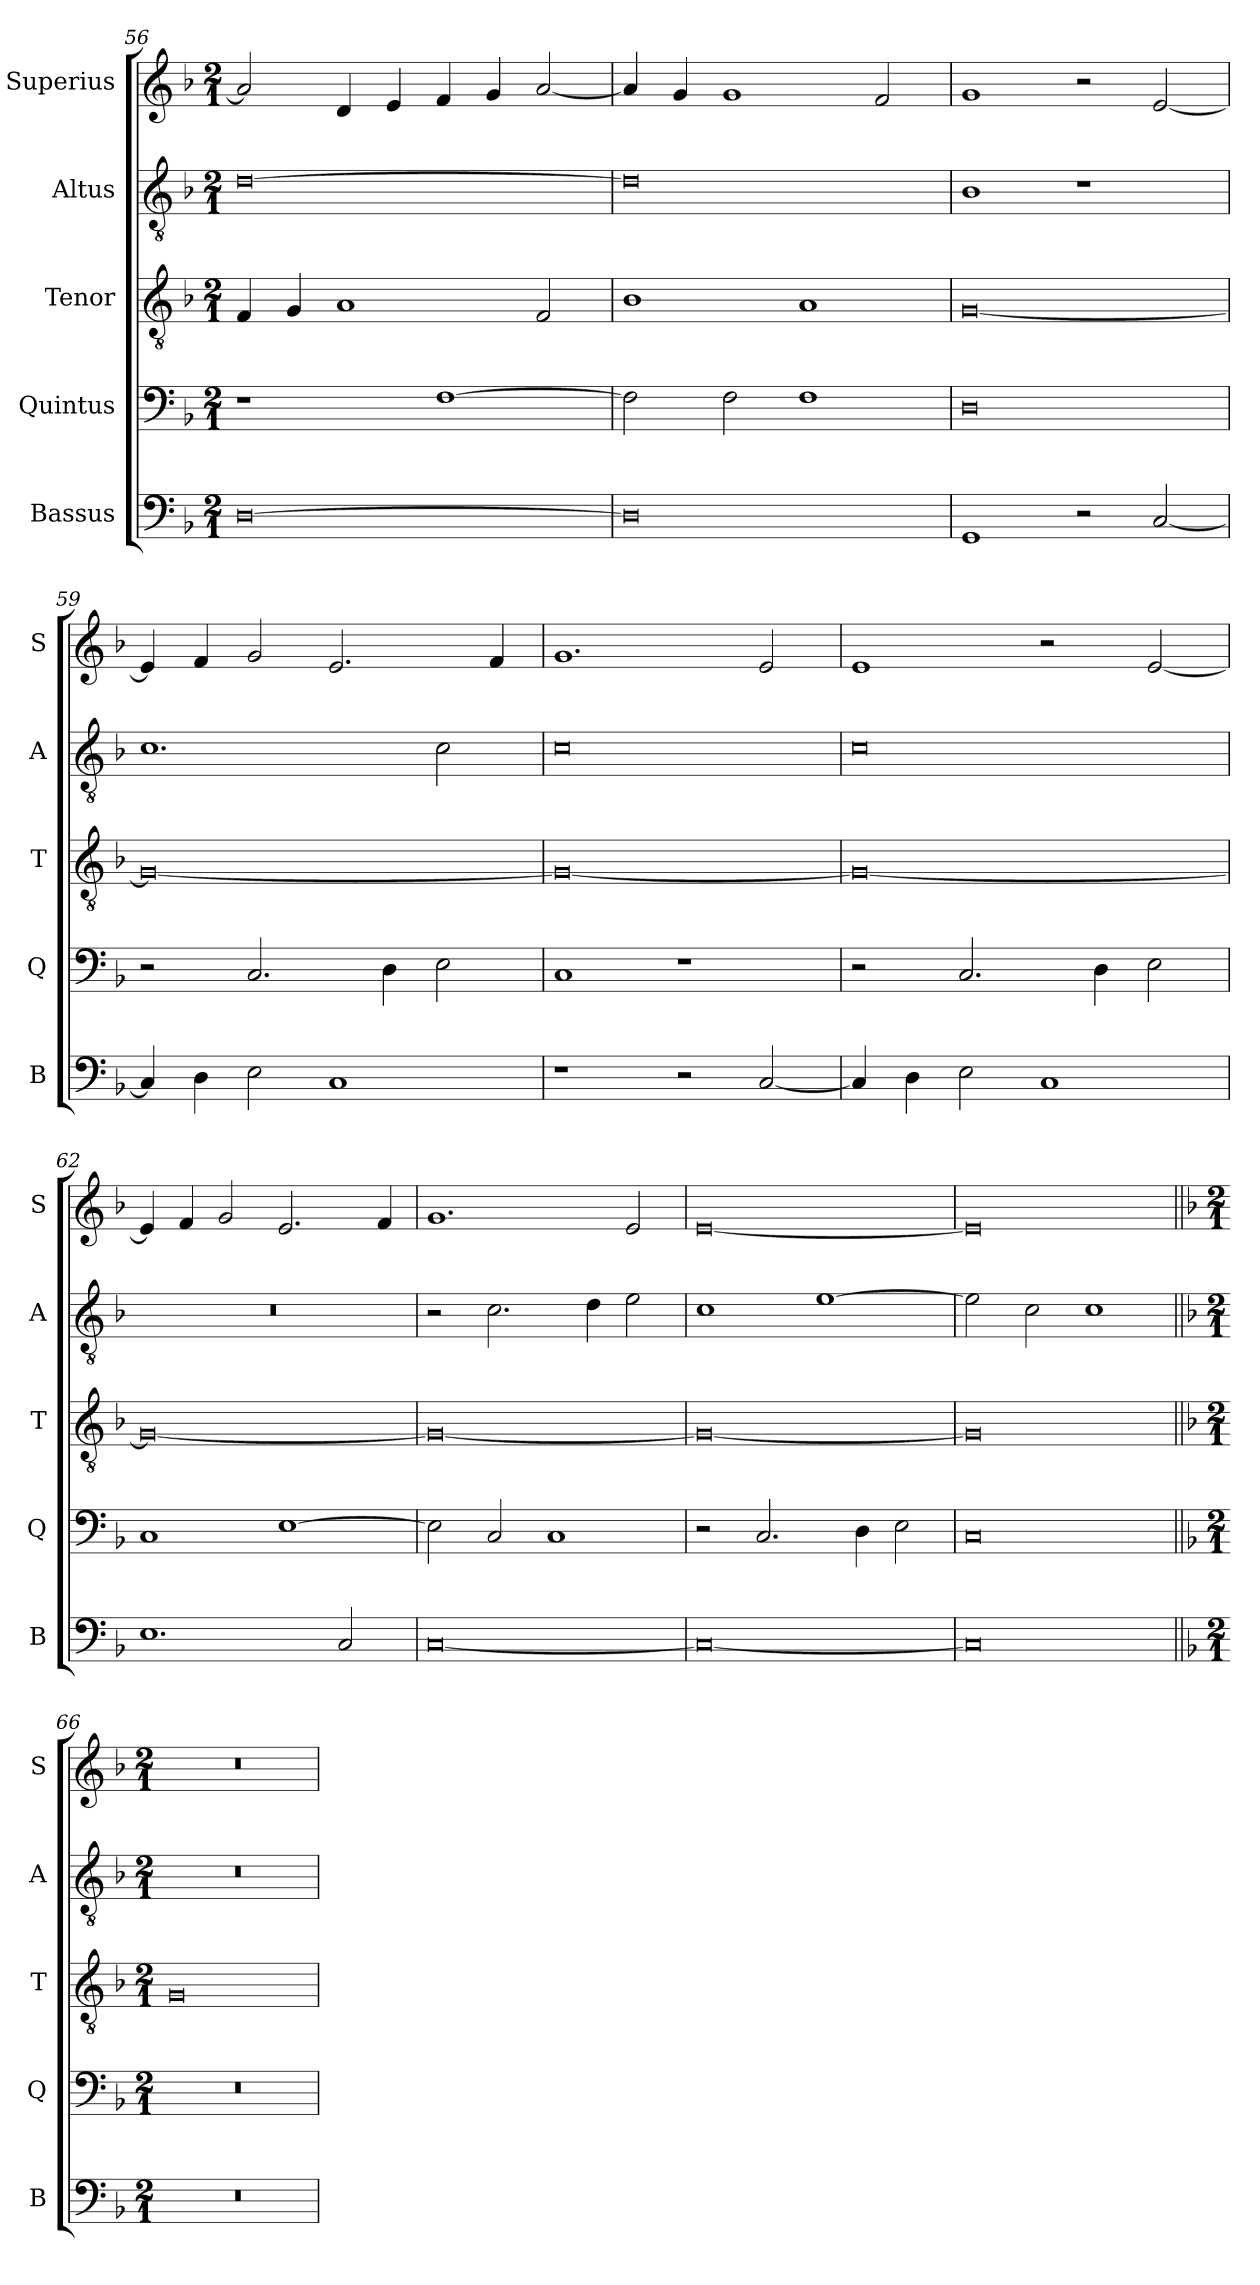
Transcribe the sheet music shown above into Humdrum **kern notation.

**kern	**kern	**kern	**kern	**kern
*part5	*part4	*part3	*part2	*part1
*staff5	*staff4	*staff3	*staff2	*staff1
*I"Bassus	*I"Quintus	*I"Tenor	*I"Altus	*I"Superius
*I'B	*I'Q	*I'T	*I'A	*I'S
*clefF4	*clefF4	*clefGv2	*clefGv2	*clefG2
*k[b-]	*k[b-]	*k[b-]	*k[b-]	*k[b-]
*M2/1	*M2/1	*M2/1	*M2/1	*M2/1
=56	=56	=56	=56	=56
[0D	1r	4F/	[0d	2a/]
.	.	4G/	.	.
.	.	1A	.	4d/
.	.	.	.	4e/
.	[1F	.	.	4f/
.	.	.	.	4g/
.	.	2F/	.	[2a/
=57	=57	=57	=57	=57
0D]	2F\]	1B-	0d]	4a/]
.	.	.	.	4g/
.	2F\	.	.	1g
.	1F	1A	.	.
.	.	.	.	2f/
=58	=58	=58	=58	=58
1GG	0D	[0G	1B-	1g
2r	.	.	1r	2r
[2C/	.	.	.	[2e/
=59	=59	=59	=59	=59
4C/]	2r	0G_	1.c	4e/]
4D\	.	.	.	4f/
2E\	2.C/	.	.	2g/
1C	.	.	.	2.e/
.	4D\	.	.	.
.	2E\	.	2c\	.
.	.	.	.	4f/
=60	=60	=60	=60	=60
1r	1C	0G_	0c	1.g
2r	1r	.	.	.
[2C/	.	.	.	2e/
=61	=61	=61	=61	=61
4C/]	2r	0G_	0c	1e
4D\	.	.	.	.
2E\	2.C/	.	.	.
1C	.	.	.	2r
.	4D\	.	.	.
.	2E\	.	.	[2e/
=62	=62	=62	=62	=62
1.E	1C	0G_	0r	4e/]
.	.	.	.	4f/
.	.	.	.	2g/
.	[1E	.	.	2.e/
2C/	.	.	.	.
.	.	.	.	4f/
=63	=63	=63	=63	=63
[0C	2E\]	0G_	2r	1.g
.	2C/	.	2.c\	.
.	1C	.	.	.
.	.	.	4d\	.
.	.	.	2e\	2e/
=64	=64	=64	=64	=64
0C_	2r	0G_	1c	[0e
.	2.C/	.	.	.
.	.	.	[1e	.
.	4D\	.	.	.
.	2E\	.	.	.
=65	=65	=65	=65	=65
0C]	0C	0G]	2e\]	0e]
.	.	.	2c\	.
.	.	.	1c	.
!!LO:LB:g=z
=66||	=66||	=66||	=66||	=66||
*k[b-]	*k[b-]	*k[b-]	*k[b-]	*k[b-]
*M2/1	*M2/1	*M2/1	*M2/1	*M2/1
0r	0r	0G	0r	0r
=	=	=	=	=
*-	*-	*-	*-	*-
